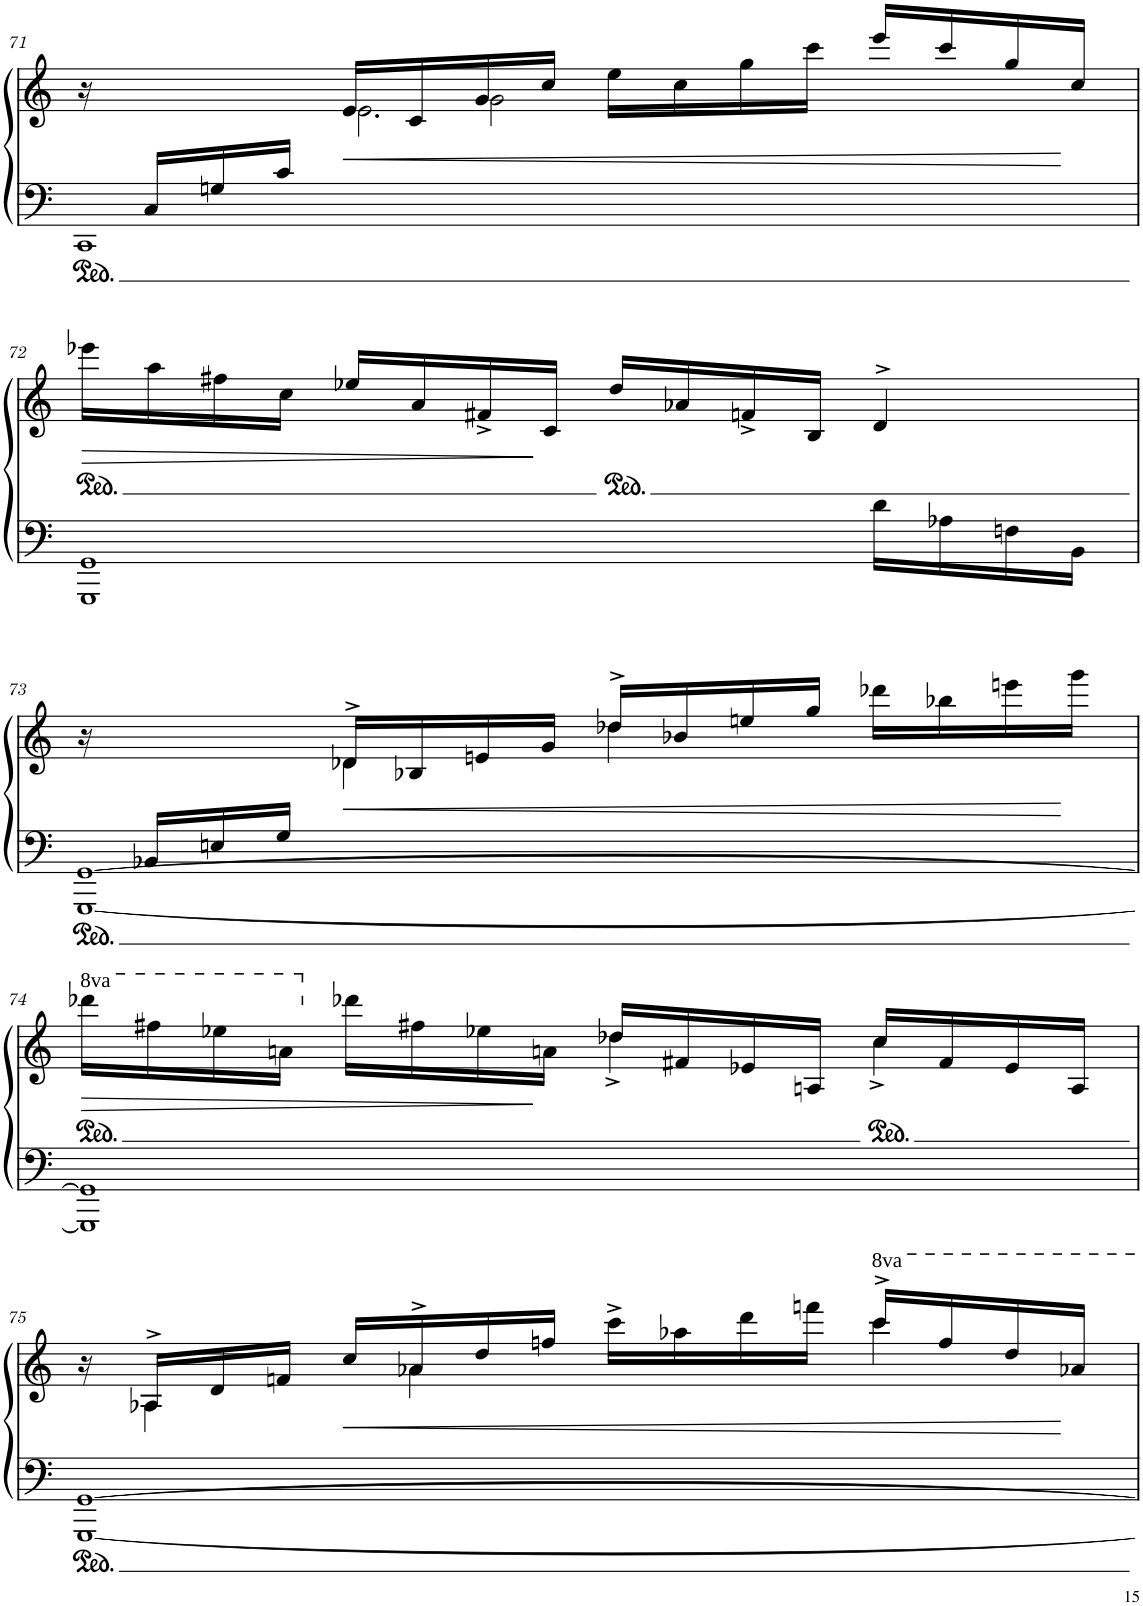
**kern	**kern	**dynam
*part1	*part1	*part1
*staff2	*staff1	*staff1/2
*I"Piano	*	*
*I'Pno	*	*
!!LO:PB:g=z
*clefF4	*clefG2	*
*k[]	*k[]	*
*M4/4	*M4/4	*
*met(c)	*met(c)	*
=71	=71	=71
*^	*^	*
*	*	*	*^	*
16ryy	1CC	16r	4ryy	4.ryy	.
16C/LL	.	8.ryy	.	.	.
16Gn/	.	.	.	.	.
16c/JJ	.	.	.	.	.
!	!	!	!	!	!LO:HP:b
2.ryy	.	16e/LL	2.e\	.	<
.	.	16c/	.	.	.
.	.	16g/	.	2g\	.
.	.	16cc/JJ	.	.	.
.	.	16ee\LL	.	.	.
.	.	16cc\	.	.	.
.	.	16gg\	.	.	.
.	.	16ccc\JJ	.	.	.
.	.	16eee/LL	.	.	.
.	.	16ccc/	.	.	.
.	.	16gg/	.	8ryy	.
.	.	16cc/JJ	.	.	[
*	*	*v	*v	*v	*
!!LO:LB:g=z
=72	=72	=72	=72
!	!	!	!LO:HP:b
*	*	*^	*
2.ryy	1GGG 1GG	16eee-X\LL	2.ryy	>
.	.	16aa\	.	.
.	.	16ff#X\	.	.
.	.	16cc\JJ	.	.
.	.	16ee-X/LL	.	.
.	.	16a/	.	.
.	.	16f#X^/	.	.
.	.	16c/JJ	.	]
.	.	16dd/LL	.	.
.	.	16a-X/	.	.
.	.	16fn^/	.	.
.	.	16B/JJ	.	.
16d\LL	.	4ryy	4d^/	.
16A-X\	.	.	.	.
16Fn\	.	.	.	.
16BB\JJ	.	.	.	.
!!LO:LB:g=z	!!
=73	=73	=73	=73	=73
16ryy	[1GGG [1GG	16r	4ryy	.
16BB-X/LL	.	8.ryy	.	.
16En/	.	.	.	.
16G/JJ	.	.	.	.
!	!	!	!	!LO:HP:b
2.ryy	.	16d-X^/LL	4d-\	<
.	.	16B-X/	.	.
.	.	16en/	.	.
.	.	16g/JJ	.	.
.	.	16dd-X^/LL	4dd-\	.
.	.	16b-X/	.	.
.	.	16een/	.	.
.	.	16gg/JJ	.	.
.	.	16ddd-X\LL	4ryy	.
.	.	16bb-X\	.	.
.	.	16eeen\	.	.
.	.	16ggg\JJ	.	[
*v	*v	*	*	*
!!LO:LB:g=z	!!
=74	=74	=74	=74
*	*8va	*	*
1GGG] 1GG]	16dddd-X\LL	2ryy	.
!	!	!	!LO:HP:b
.	16fff#X\	.	>
.	16eee-X\	.	.
.	16aan\JJ	.	.
*	*X8va	*	*
.	16ddd-X\LL	.	.
.	16ff#X\	.	.
.	16ee-X\	.	.
.	16an\JJ	.	]
.	16dd-X/LL	4dd-^\	.
.	16f#X/	.	.
.	16e-X/	.	.
.	16An/JJ	.	.
.	16cc/LL	4cc^\	.
.	16f#/	.	.
.	16e-/	.	.
.	16A/JJ	.	.
!!LO:LB:g=z	!!
=75	=75	=75	=75
[1GGG [1GG	16r	16ryy	.
.	16A-X^/LL	4A-\	.
.	16d/	.	.
.	16fn/JJ	.	.
!	!	!	!LO:HP:b
.	16cc/LL	.	<
.	16a-X^/	4a-\	.
.	16dd/	.	.
.	16ffn/JJ	.	.
.	16ccc^>\LL	.	.
.	16aa-X\	8.ryy	.
.	16ddd\	.	.
.	16fffn\JJ	.	.
.	16cccc^/LL	4cccc\	.
.	16fff/	.	.
.	16ddd/	.	.
.	16aa-X/JJ	.	[
*	*v	*v	*
=	=	=
*-	*-	*-
